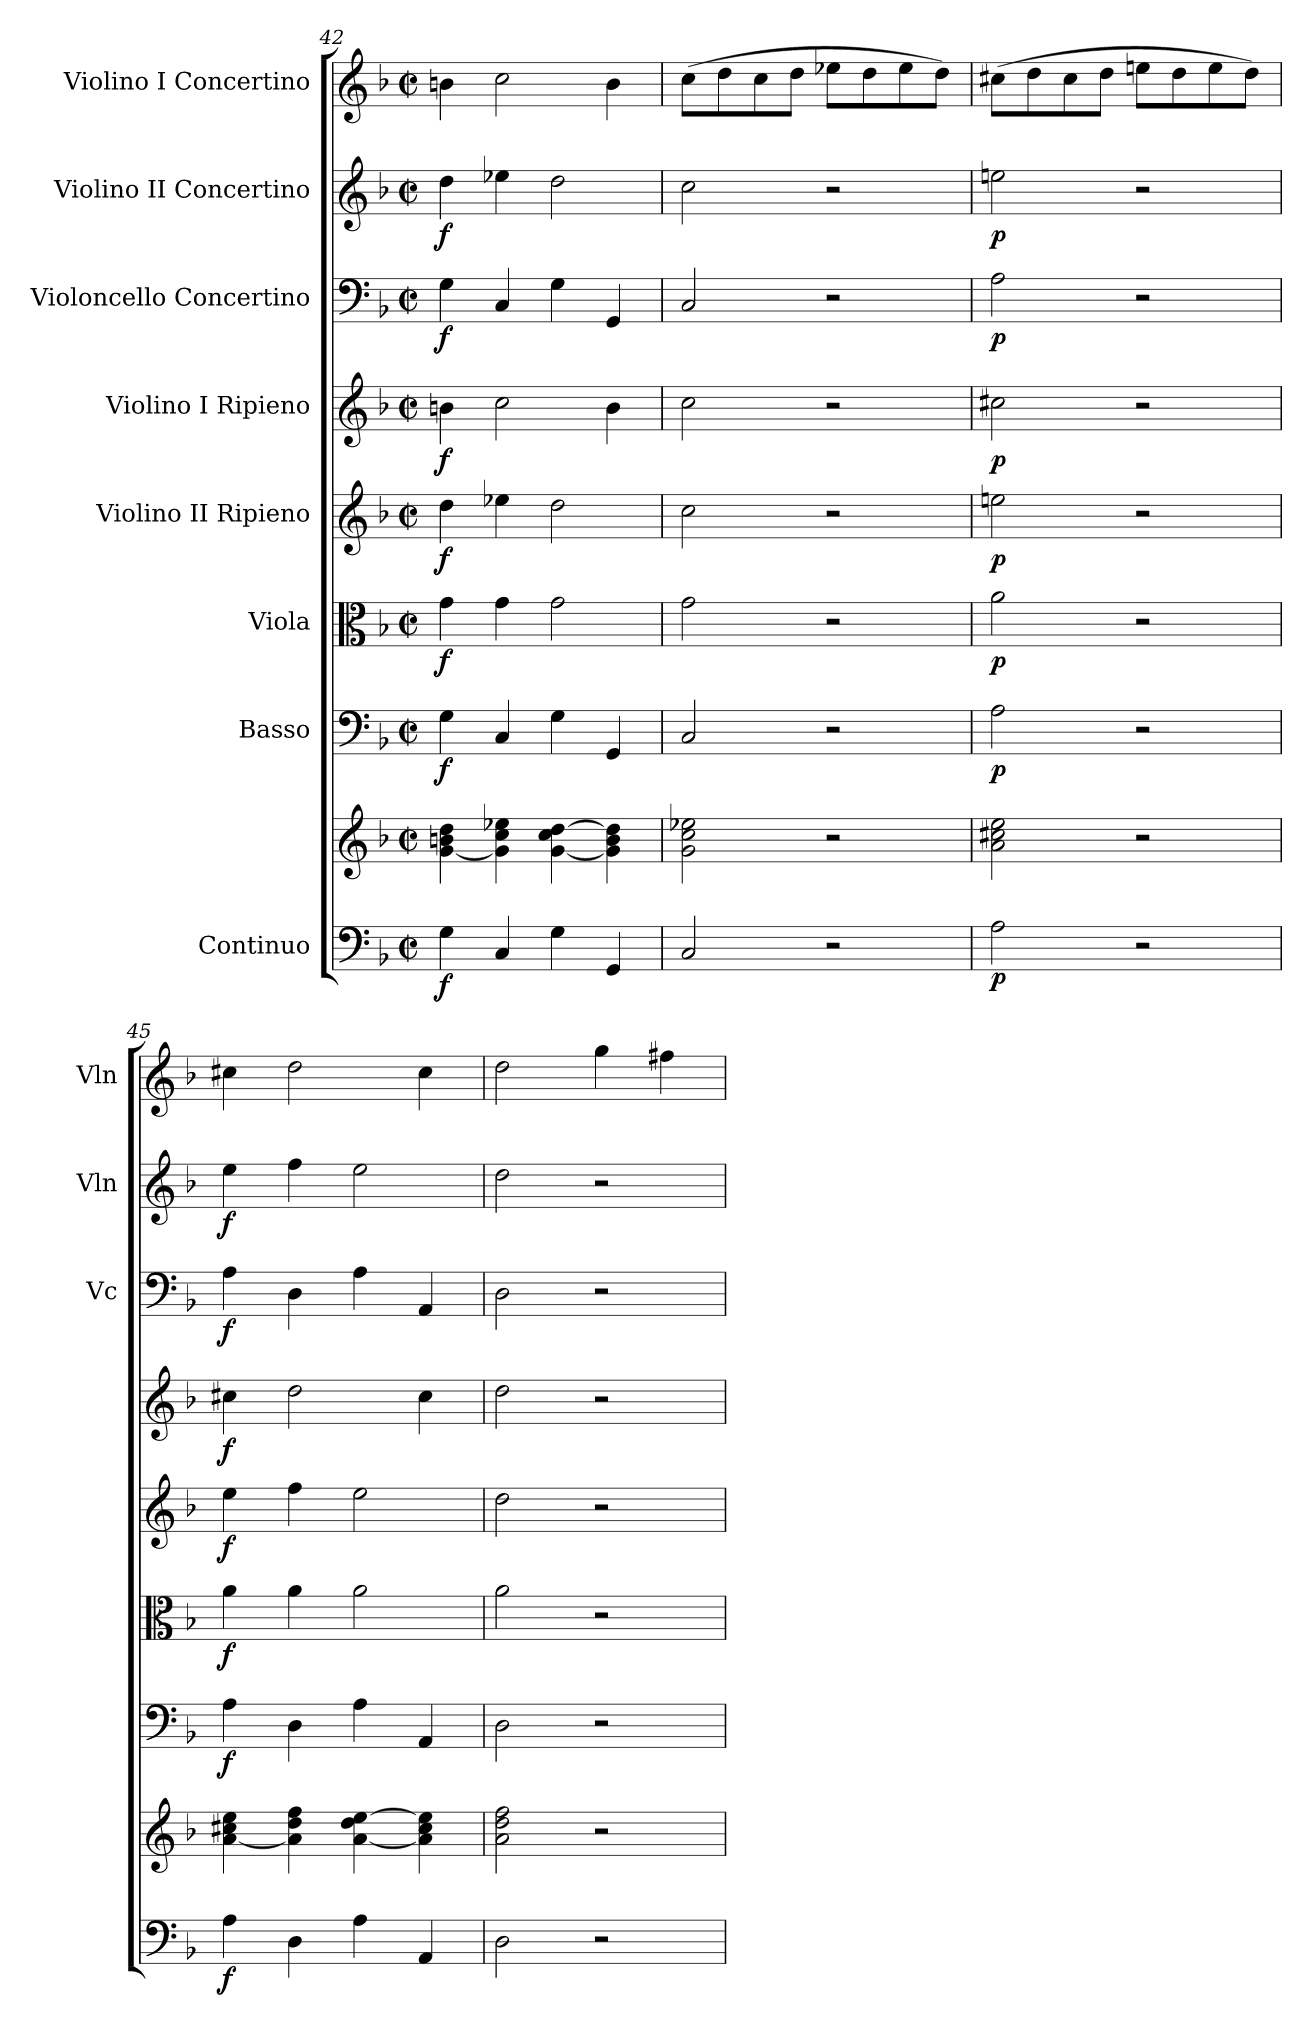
**kern	**kern	**dynam	**kern	**dynam	**kern	**dynam	**kern	**dynam	**kern	**dynam	**kern	**dynam	**kern	**dynam	**kern
*part8	*part8	*part8	*part7	*part7	*part6	*part6	*part5	*part5	*part4	*part4	*part3	*part3	*part2	*part2	*part1
*staff9	*staff8	*staff8/9	*staff7	*staff7	*staff6	*staff6	*staff5	*staff5	*staff4	*staff4	*staff3	*staff3	*staff2	*staff2	*staff1
*I"Continuo	*	*	*I"Basso	*	*I"Viola	*	*I"Violino II Ripieno	*	*I"Violino I Ripieno	*	*I"Violoncello Concertino	*	*I"Violino II Concertino	*	*I"Violino I Concertino
*	*	*	*	*	*	*	*	*	*	*	*I'Vc	*	*I'Vln	*	*I'Vln
*clefF4	*clefG2	*	*clefF4	*	*clefC3	*	*clefG2	*	*clefG2	*	*clefF4	*	*clefG2	*	*clefG2
*k[b-]	*k[b-]	*	*k[b-]	*	*k[b-]	*	*k[b-]	*	*k[b-]	*	*k[b-]	*	*k[b-]	*	*k[b-]
*M2/2	*M2/2	*	*M2/2	*	*M2/2	*	*M2/2	*	*M2/2	*	*M2/2	*	*M2/2	*	*M2/2
*met(c|)	*met(c|)	*	*met(c|)	*	*met(c|)	*	*met(c|)	*	*met(c|)	*	*met(c|)	*	*met(c|)	*	*met(c|)
=42	=42	=42	=42	=42	=42	=42	=42	=42	=42	=42	=42	=42	=42	=42	=42
!	!	!LO:DY:b=2	!	!LO:DY:b	!	!LO:DY:b	!	!LO:DY:b	!	!LO:DY:b	!	!LO:DY:b	!	!LO:DY:b	!
4G\	[4g\ 4bn\ 4dd\	f	4G\	f	4g\	f	4dd\	f	4bn\	f	4G\	f	4dd\	f	4bn\
4C/	4g\] 4cc\ 4ee-X\	.	4C/	.	4g\	.	4ee-X\	.	2cc\	.	4C/	.	4ee-X\	.	2cc\
4G\	[4g\ 4cc\ [4dd\	.	4G\	.	2g\	.	2dd\	.	.	.	4G\	.	2dd\	.	.
4GG/	4g\] 4b\ 4dd\]	.	4GG/	.	.	.	.	.	4b\	.	4GG/	.	.	.	4b\
!!LO:LB:g=z
=43	=43	=43	=43	=43	=43	=43	=43	=43	=43	=43	=43	=43	=43	=43	=43
2C/	2g\ 2cc\ 2ee-X\	.	2C/	.	2g\	.	2cc\	.	2cc\	.	2C/	.	2cc\	.	(>8cc\L
.	.	.	.	.	.	.	.	.	.	.	.	.	.	.	8dd\
.	.	.	.	.	.	.	.	.	.	.	.	.	.	.	8cc\
.	.	.	.	.	.	.	.	.	.	.	.	.	.	.	8dd\J
2r	2r	.	2r	.	2r	.	2r	.	2r	.	2r	.	2r	.	8ee-X\L
.	.	.	.	.	.	.	.	.	.	.	.	.	.	.	8dd\
.	.	.	.	.	.	.	.	.	.	.	.	.	.	.	8ee-\
.	.	.	.	.	.	.	.	.	.	.	.	.	.	.	8dd\J)
=44	=44	=44	=44	=44	=44	=44	=44	=44	=44	=44	=44	=44	=44	=44	=44
!	!	!LO:DY:b=2	!	!LO:DY:b	!	!LO:DY:b	!	!LO:DY:b	!	!LO:DY:b	!	!LO:DY:b	!	!LO:DY:b	!
2A\	2a\ 2cc#X\ 2ee\	p	2A\	p	2a\	p	2een\	p	2cc#X\	p	2A\	p	2een\	p	(>8cc#X\L
.	.	.	.	.	.	.	.	.	.	.	.	.	.	.	8dd\
.	.	.	.	.	.	.	.	.	.	.	.	.	.	.	8cc#\
.	.	.	.	.	.	.	.	.	.	.	.	.	.	.	8dd\J
2r	2r	.	2r	.	2r	.	2r	.	2r	.	2r	.	2r	.	8een\L
.	.	.	.	.	.	.	.	.	.	.	.	.	.	.	8dd\
.	.	.	.	.	.	.	.	.	.	.	.	.	.	.	8ee\
.	.	.	.	.	.	.	.	.	.	.	.	.	.	.	8dd\J)
=45	=45	=45	=45	=45	=45	=45	=45	=45	=45	=45	=45	=45	=45	=45	=45
!	!	!LO:DY:b=2	!	!LO:DY:b	!	!LO:DY:b	!	!LO:DY:b	!	!LO:DY:b	!	!LO:DY:b	!	!LO:DY:b	!
4A\	[4a\ 4cc#X\ 4ee\	f	4A\	f	4a\	f	4ee\	f	4cc#X\	f	4A\	f	4ee\	f	4cc#X\
4D\	4a\] 4dd\ 4ff\	.	4D\	.	4a\	.	4ff\	.	2dd\	.	4D\	.	4ff\	.	2dd\
4A\	[4a\ 4dd\ [4ee\	.	4A\	.	2a\	.	2ee\	.	.	.	4A\	.	2ee\	.	.
4AA/	4a\] 4cc#\ 4ee\]	.	4AA/	.	.	.	.	.	4cc#\	.	4AA/	.	.	.	4cc#\
=46	=46	=46	=46	=46	=46	=46	=46	=46	=46	=46	=46	=46	=46	=46	=46
2D\	2a\ 2dd\ 2ff\	.	2D\	.	2a\	.	2dd\	.	2dd\	.	2D\	.	2dd\	.	2dd\
2r	2r	.	2r	.	2r	.	2r	.	2r	.	2r	.	2r	.	4gg\
.	.	.	.	.	.	.	.	.	.	.	.	.	.	.	4ff#X\
=	=	=	=	=	=	=	=	=	=	=	=	=	=	=	=
*-	*-	*-	*-	*-	*-	*-	*-	*-	*-	*-	*-	*-	*-	*-	*-
